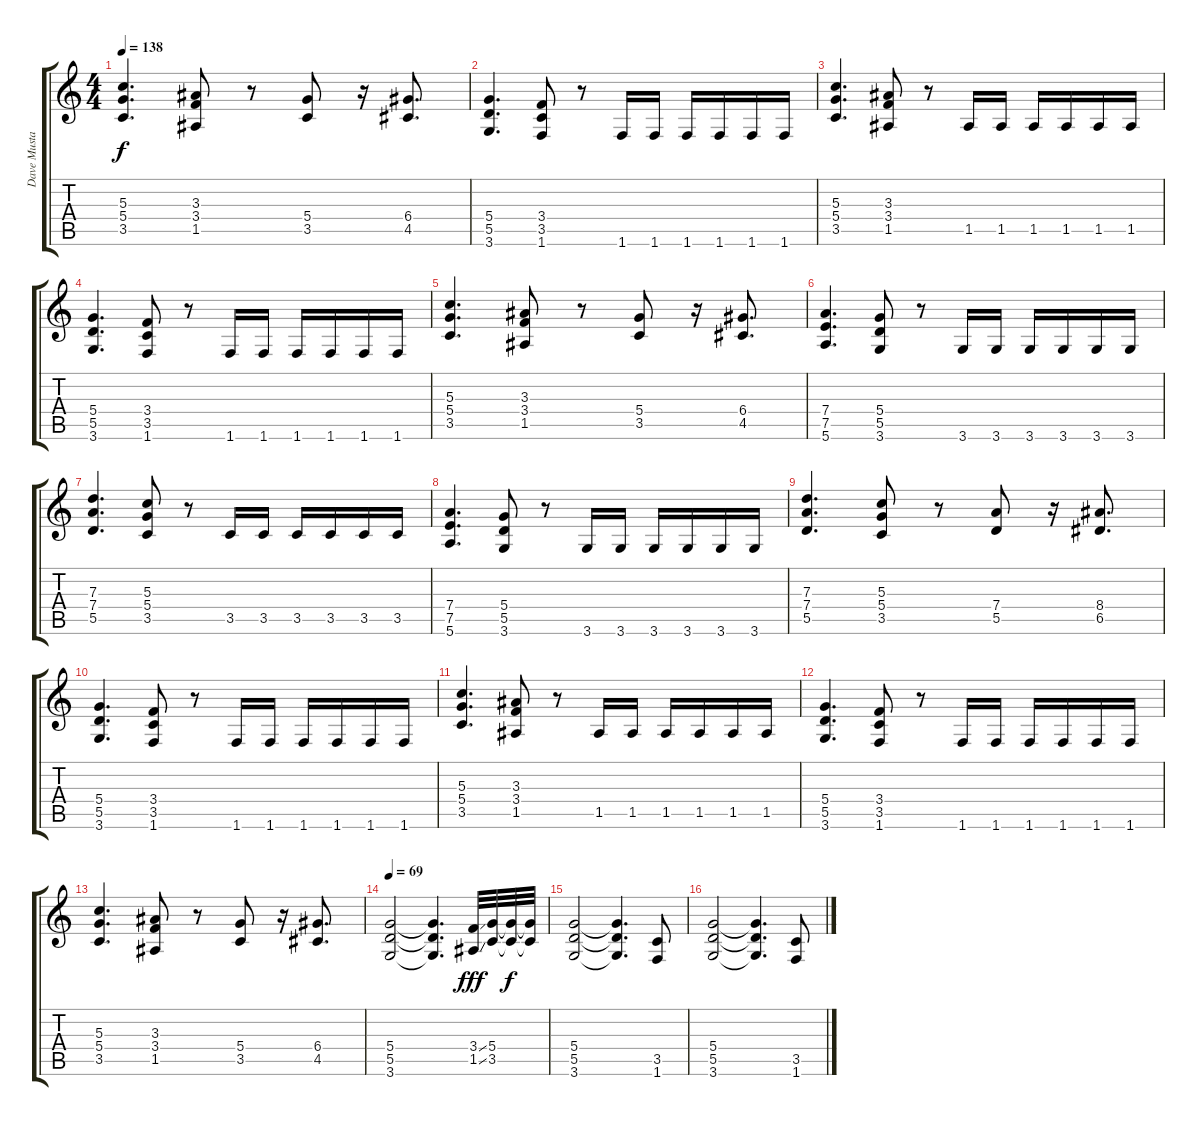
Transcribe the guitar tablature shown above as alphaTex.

\track ("Dave Mustaine Distorsion" "Dave Musta") {instrument distortionguitar}
\staff {score tabs}
\tuning (E4 B3 G3 D3 A2 E2) {hide}
\ts (4 4)
\tempo 138
\clef g2
\ks c
(5.3 5.4 3.5).4{d dy f} (3.3 3.4 1.5).8 r.8 (5.4 3.5).8 r.16 (6.4 4.5).8{d} |
(5.4 5.5 3.6).4{d} (3.4 3.5 1.6).8 r.8 1.6.16 1.6.16 1.6.16 1.6.16 1.6.16 1.6.16 |
(5.3 5.4 3.5).4{d} (3.3 3.4 1.5).8 r.8 1.5.16 1.5.16 1.5.16 1.5.16 1.5.16 1.5.16 |
(5.4 5.5 3.6).4{d} (3.4 3.5 1.6).8 r.8 1.6.16 1.6.16 1.6.16 1.6.16 1.6.16 1.6.16 |
(5.3 5.4 3.5).4{d} (3.3 3.4 1.5).8 r.8 (5.4 3.5).8 r.16 (6.4 4.5).8{d} |
(7.4 7.5 5.6).4{d} (5.4 5.5 3.6).8 r.8 3.6.16 3.6.16 3.6.16 3.6.16 3.6.16 3.6.16 |
(7.3 7.4 5.5).4{d} (5.3 5.4 3.5).8 r.8 3.5.16 3.5.16 3.5.16 3.5.16 3.5.16 3.5.16 |
(7.4 7.5 5.6).4{d} (5.4 5.5 3.6).8 r.8 3.6.16 3.6.16 3.6.16 3.6.16 3.6.16 3.6.16 |
(7.3 7.4 5.5).4{d} (5.3 5.4 3.5).8 r.8 (7.4 5.5).8 r.16 (8.4 6.5).8{d} |
(5.4 5.5 3.6).4{d} (3.4 3.5 1.6).8 r.8 1.6.16 1.6.16 1.6.16 1.6.16 1.6.16 1.6.16 |
(5.3 5.4 3.5).4{d} (3.3 3.4 1.5).8 r.8 1.5.16 1.5.16 1.5.16 1.5.16 1.5.16 1.5.16 |
(5.4 5.5 3.6).4{d} (3.4 3.5 1.6).8 r.8 1.6.16 1.6.16 1.6.16 1.6.16 1.6.16 1.6.16 |
(5.3 5.4 3.5).4{d} (3.3 3.4 1.5).8 r.8 (5.4 3.5).8 r.16 (6.4 4.5).8{d} |
\tempo 69
(5.4 5.5 3.6).2 (5.4{t} 5.5{t} 3.6{t}).4{d} (3.4{ss} 1.5{ss}).32{dy fff} (5.4 3.5).32 (5.4{t} 3.5{t}).32{dy f} (5.4{t} 3.5{t}).32 |
(5.4 5.5 3.6).2 (5.4{t} 5.5{t} 3.6{t}).4{d} (3.5 1.6).8 |
(5.4 5.5 3.6).2 (5.4{t} 5.5{t} 3.6{t}).4{d} (3.5 1.6).8
